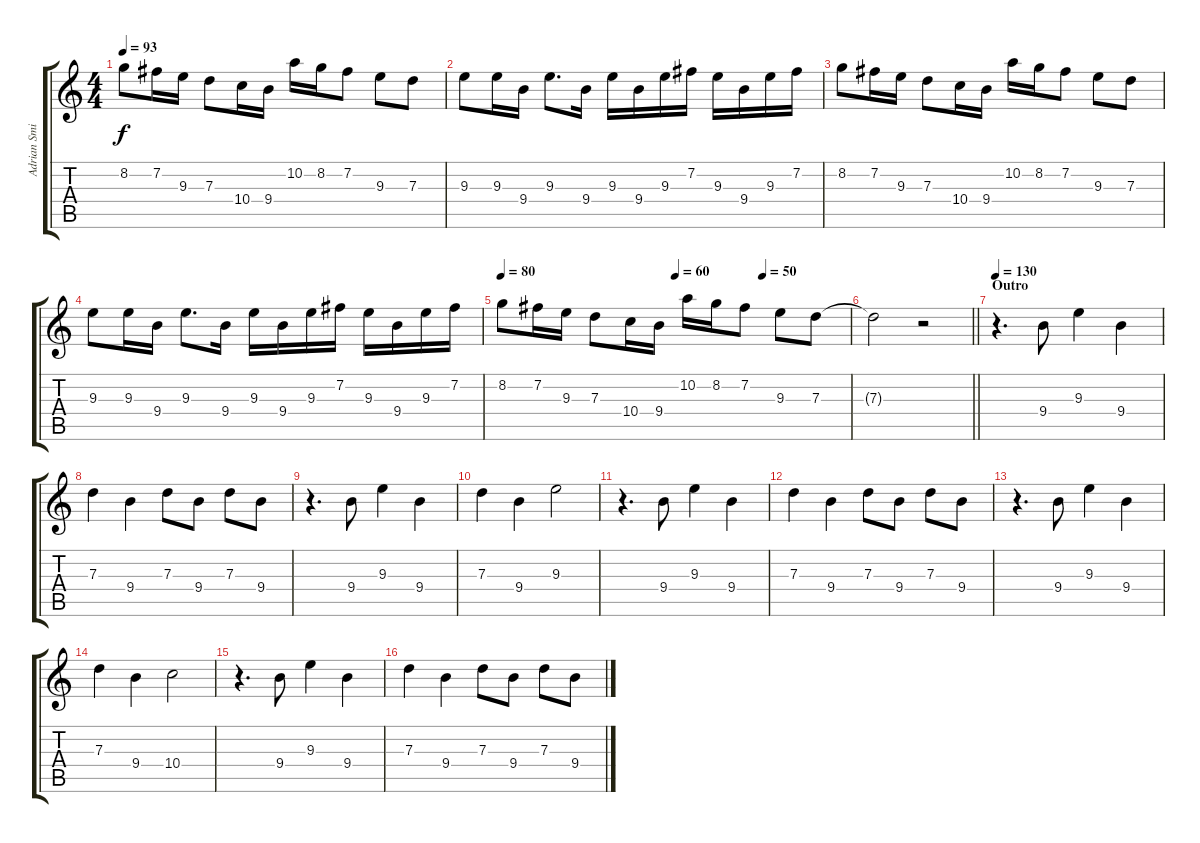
\track ("Adrian Smith" "Adrian Smi") {instrument overdrivenguitar}
\staff {score tabs}
\tuning (E4 B3 G3 D3 A2 E2) {hide}
\ts (4 4)
\tempo 93
\clef g2
\ks c
8.2.8{dy f} 7.2.16 9.3.16 7.3.8 10.4.16 9.4.16 10.2.16 8.2.16 7.2.8 9.3.8 7.3.8 |
9.3.8 9.3.16 9.4.16 9.3.8{d} 9.4.16 9.3.16 9.4.16 9.3.16 7.2.16 9.3.16 9.4.16 9.3.16 7.2.16 |
8.2.8 7.2.16 9.3.16 7.3.8 10.4.16 9.4.16 10.2.16 8.2.16 7.2.8 9.3.8 7.3.8 |
9.3.8 9.3.16 9.4.16 9.3.8{d} 9.4.16 9.3.16 9.4.16 9.3.16 7.2.16 9.3.16 9.4.16 9.3.16 7.2.16 |
\tempo 80
\tempo (60 0.5)
\tempo (50 0.75)
8.2.8 7.2.16 9.3.16 7.3.8 10.4.16 9.4.16 10.2.16 8.2.16 7.2.8 9.3.8 7.3.8 |
\barLineRight lightlight
7.3{t}.2 r.2 |
\section ("" "Outro")
\tempo 130
r.4{d instrument electricguitarclean} 9.4.8 9.3.4 9.4.4 |
7.3.4 9.4.4 7.3.8 9.4.8 7.3.8 9.4.8 |
r.4{d} 9.4.8 9.3.4 9.4.4 |
7.3.4 9.4.4 9.3.2 |
r.4{d} 9.4.8 9.3.4 9.4.4 |
7.3.4 9.4.4 7.3.8 9.4.8 7.3.8 9.4.8 |
r.4{d} 9.4.8 9.3.4 9.4.4 |
7.3.4 9.4.4 10.4.2 |
r.4{d} 9.4.8 9.3.4 9.4.4 |
7.3.4 9.4.4 7.3.8 9.4.8 7.3.8 9.4.8
